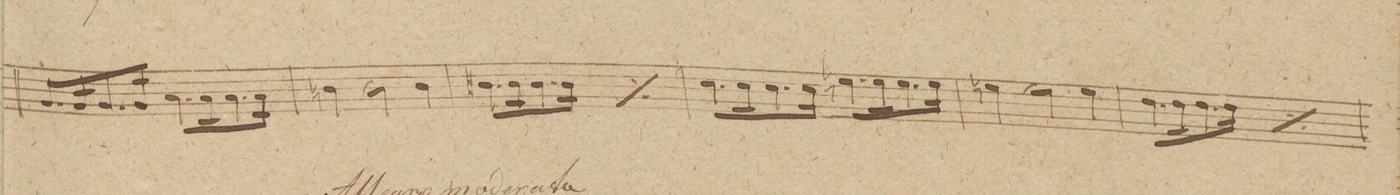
**kern	**dynam
*I"Alto Viola.	*
*clefC3	*
*k[f#c#g#]	*
*met(c)	*
*M4/4	*
8.A/L	.
16A/K	.
8.A/	.
16A/Jk	.
8.B\L	.
16B\K	.
8.B\	.
16B\Jk	.
=13	=13
4cn\	.
*2\right	*
2c\	.
4c\	.
=14	=14
8.c#X\L	.
16c#\K	.
8.c#\	.
16c#\Jk	.
*rep	*
8.c#\L	.
16c#\K	.
8.c#\	.
16c#\Jk	.
*Xrep	*
=15	=15
8.d\L	.
16d\K	.
8.d\	.
16d\Jk	.
8.fn\L	.
16f\K	.
8.f\	.
16f\Jk	.
=16	=16
4fn\	.
2f\	.
4f\	.
=17	=17
8.e\L	.
16e\K	.
8.e\	.
16e\Jk	.
*rep	*
8.e\L	.
16e\K	.
8.e\	.
16e\Jk	.
*Xrep	*
=18	=18
*-	*-
